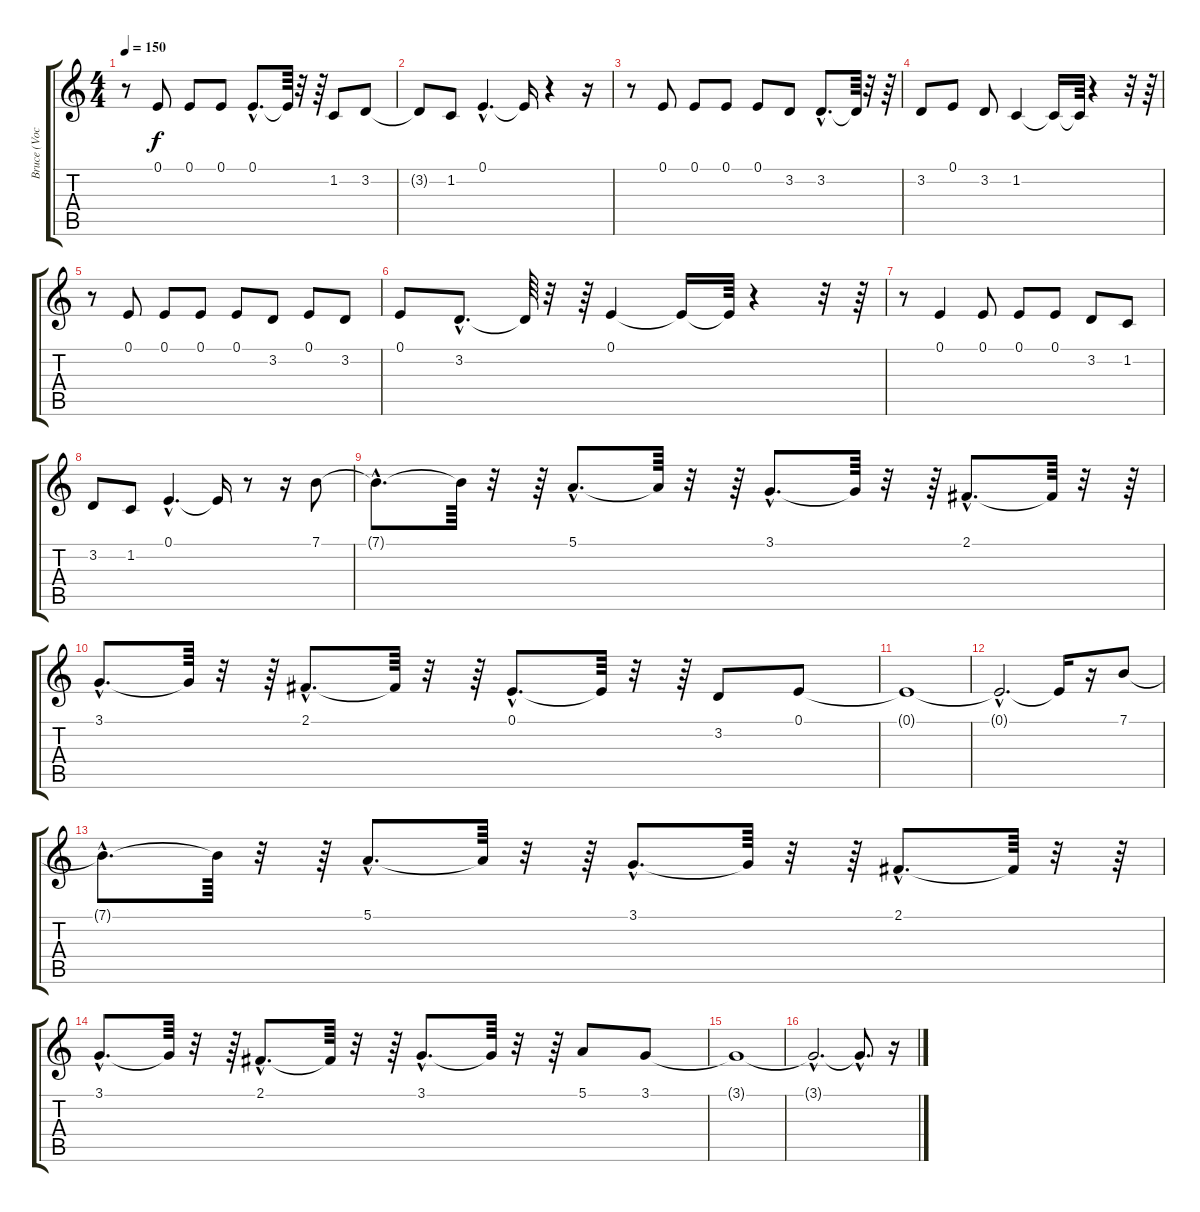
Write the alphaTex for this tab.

\track ("Bruce (Vocals)" "Bruce (Voc") {instrument choiraahs}
\staff {score tabs}
\tuning (E4 B3 G3 D3 A2 E2) {hide}
\ts (4 4)
\tempo 150
\clef g2
\ks c
r.8{dy f} 0.1.8 0.1.8 0.1.8 0.1{hac}.8{d} 0.1{t}.64 r.32 r.64 1.2.8 3.2.8 |
3.2{t}.8 1.2.8 0.1{hac}.4{d} 0.1{t}.16 r.4 r.16 |
r.8 0.1.8 0.1.8 0.1.8 0.1.8 3.2.8 3.2{hac}.8{d} 3.2{t}.64 r.32 r.64 |
3.2.8 0.1.8 3.2.8 1.2.4 1.2{t}.16 1.2{t}.64 r.4 r.32 r.64 |
r.8 0.1.8 0.1.8 0.1.8 0.1.8 3.2.8 0.1.8 3.2.8 |
0.1.8 3.2{hac}.8{d} 3.2{t}.64 r.32 r.64 0.1.4 0.1{t}.16 0.1{t}.64 r.4 r.32 r.64 |
r.8 0.1.4 0.1.8 0.1.8 0.1.8 3.2.8 1.2.8 |
3.2.8 1.2.8 0.1{hac}.4{d} 0.1{t}.16 r.8 r.16 7.1.8 |
7.1{hac t}.8{d} 7.1{t}.64 r.32 r.64 5.1{hac}.8{d} 5.1{t}.64 r.32 r.64 3.1{hac}.8{d} 3.1{t}.64 r.32 r.64 2.1{hac}.8{d} 2.1{t}.64 r.32 r.64 |
3.1{hac}.8{d} 3.1{t}.64 r.32 r.64 2.1{hac}.8{d} 2.1{t}.64 r.32 r.64 0.1{hac}.8{d} 0.1{t}.64 r.32 r.64 3.2.8 0.1.8 |
0.1{t}.1 |
0.1{hac t}.2{d} 0.1{t}.16 r.16 7.1.8 |
7.1{hac t}.8{d} 7.1{t}.64 r.32 r.64 5.1{hac}.8{d} 5.1{t}.64 r.32 r.64 3.1{hac}.8{d} 3.1{t}.64 r.32 r.64 2.1{hac}.8{d} 2.1{t}.64 r.32 r.64 |
3.1{hac}.8{d} 3.1{t}.64 r.32 r.64 2.1{hac}.8{d} 2.1{t}.64 r.32 r.64 3.1{hac}.8{d} 3.1{t}.64 r.32 r.64 5.1.8 3.1.8 |
3.1{t}.1 |
3.1{hac t}.2{d} 3.1{hac t}.8{d} r.16
